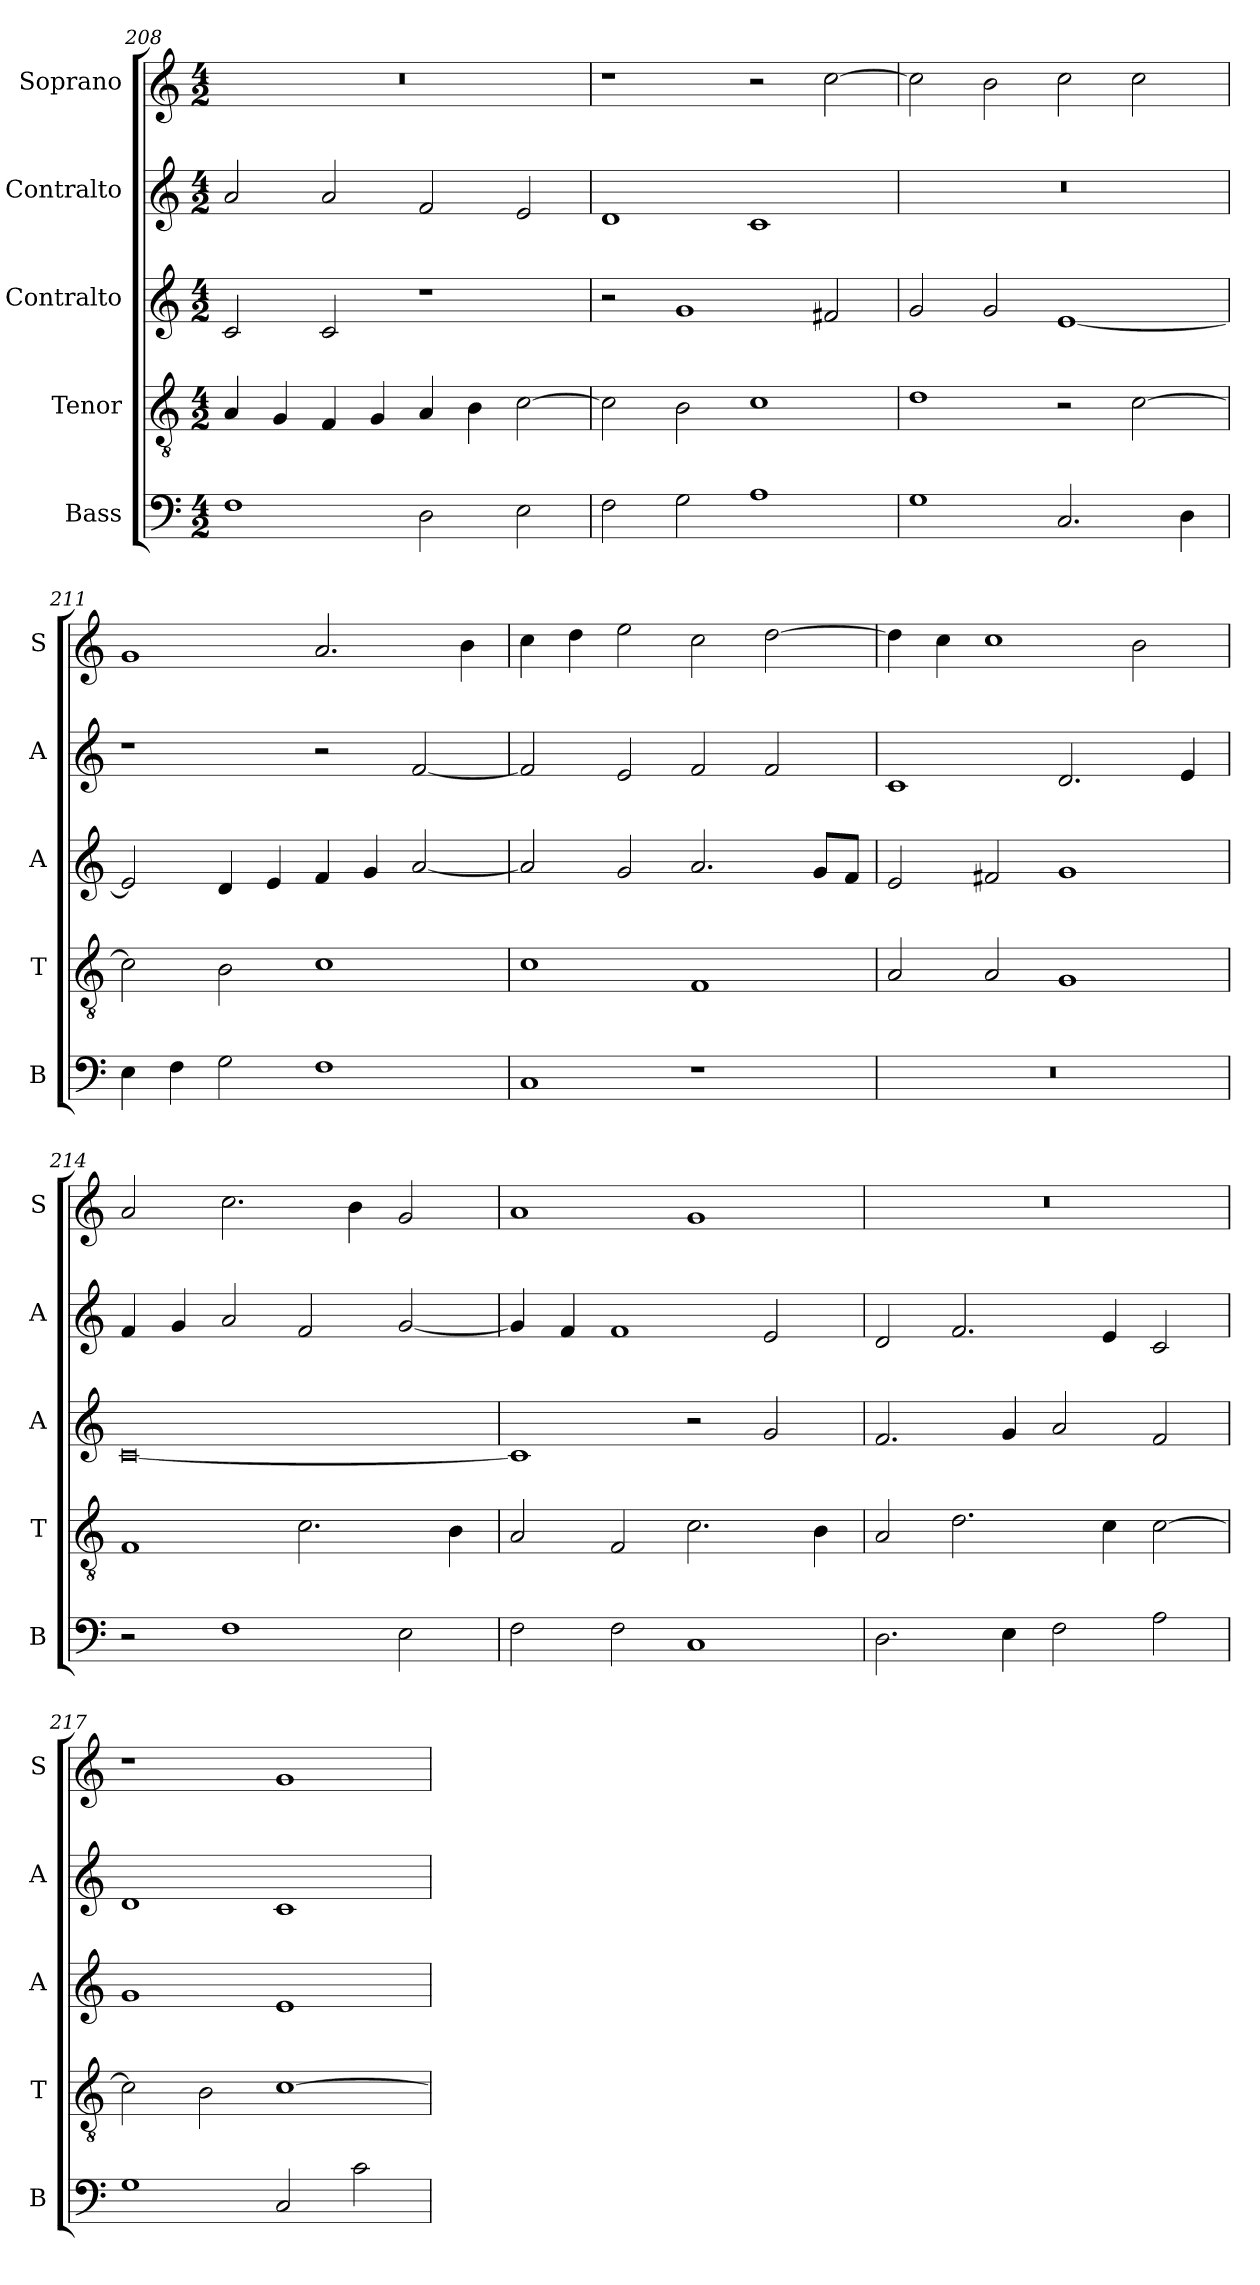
**kern	**kern	**kern	**kern	**kern
*part5	*part4	*part3	*part2	*part1
*staff5	*staff4	*staff3	*staff2	*staff1
*I"Bass	*I"Tenor	*I"Contralto	*I"Contralto	*I"Soprano
*I'B	*I'T	*I'A	*I'A	*I'S
*clefF4	*clefGv2	*clefG2	*clefG2	*clefG2
*k[]	*k[]	*k[]	*k[]	*k[]
*G:mix	*G:mix	*G:mix	*G:mix	*G:mix
*M4/2	*M4/2	*M4/2	*M4/2	*M4/2
=208	=208	=208	=208	=208
1F	4A	2c	2a	0r
.	4G	.	.	.
.	4F	2c	2a	.
.	4G	.	.	.
2D	4A	1r	2f	.
.	4B	.	.	.
2E	[2c	.	2e	.
=209	=209	=209	=209	=209
2F	2c]	2r	1d	1r
2G	2B	1g	.	.
1A	1c	.	1c	2r
.	.	2f#X	.	[2cc
=210	=210	=210	=210	=210
1G	1d	2g	0r	2cc]
.	.	2g	.	2b
2.C	2r	[1e	.	2cc
.	[2c	.	.	2cc
4D	.	.	.	.
=211	=211	=211	=211	=211
4E	2c]	2e]	1r	1g
4F	.	.	.	.
2G	2B	4d	.	.
.	.	4e	.	.
1F	1c	4f	2r	2.a
.	.	4g	.	.
.	.	[2a	[2f	.
.	.	.	.	4b
=212	=212	=212	=212	=212
1C	1c	2a]	2f]	4cc
.	.	.	.	4dd
.	.	2g	2e	2ee
1r	1F	2.a	2f	2cc
.	.	.	2f	[2dd
.	.	8g/L	.	.
.	.	8f/J	.	.
=213	=213	=213	=213	=213
0r	2A	2e	1c	4dd]
.	.	.	.	4cc
.	2A	2f#X	.	1cc
.	1G	1g	2.d	.
.	.	.	.	2b
.	.	.	4e	.
=214	=214	=214	=214	=214
2r	1F	[0c	4f	2a
.	.	.	4g	.
1F	.	.	2a	2.cc
.	2.c	.	2f	.
.	.	.	.	4b
2E	.	.	[2g	2g
.	4B	.	.	.
=215	=215	=215	=215	=215
2F	2A	1c]	4g]	1a
.	.	.	4f	.
2F	2F	.	1f	.
1C	2.c	2r	.	1g
.	.	2g	2e	.
.	4B	.	.	.
=216	=216	=216	=216	=216
2.D	2A	2.f	2d	0r
.	2.d	.	2.f	.
4E	.	4g	.	.
2F	.	2a	.	.
.	4c	.	4e	.
2A	[2c	2f	2c	.
=217	=217	=217	=217	=217
1G	2c]	1g	1d	1r
.	2B	.	.	.
2C	[1c	1e	1c	1g
2c	.	.	.	.
=	=	=	=	=
*-	*-	*-	*-	*-
